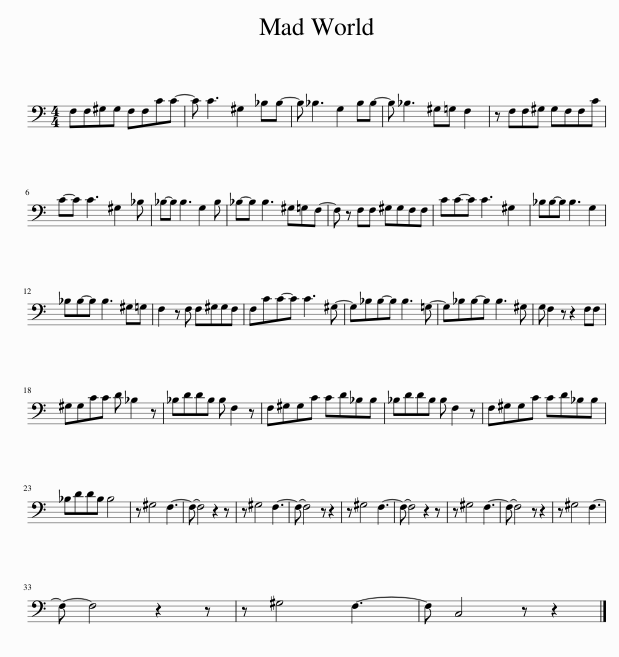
X:1
L:1/8
M:4/4
I:linebreak $
K:C
V:1 bass
V:1
 F,F,^G,G, F,F,CC- | C C3 ^G,2 _B,B,- | B, _B,3 G,2 B,B,- | B, _B,3 ^G,=G, F,2 | z F,F,^G, G,F,F,C |$ %5
 C-C C3 ^G,2 _B, | _B,-B, B,3 G,2 B, | _B,-B, B,3 ^G,=G,F,- | F, z F,F, ^G,G,F,F, | CC-C C3 ^G,2 | %10
 _B,B,-B, B,3 G,2 |$ _B,B,-B, B,3 ^G,=G, | F,2 z F, F,^G,G,F, | F,CC-C C3 ^G,- | G,_B,B,-B, B,3 =G,- | %15
 G,_B,B,-B, B,3 ^G, | G, F,2 z z2 F,F, |$ ^G,G,CC D _B,2 z | _B,DDB, B, F,2 z | F,^G,G,C CD_B,B, | %20
 _B,DDB, B, F,2 z | F,^G,G,C CD_B,B, |$ _B,DDB, B,4 | z ^G,4 F,3- | F,- F,4 z2 z | %25
 z ^G,4 F,3- | F,- F,4 z z2 | z ^G,4 F,3- | F,- F,4 z2 z | z ^G,4 F,3- | %30
 F,- F,4 z z2 | z ^G,4 F,3- |$ F,- F,4 z2 z | z ^G,4 F,3- | F, C,4 z z2 |] %35
